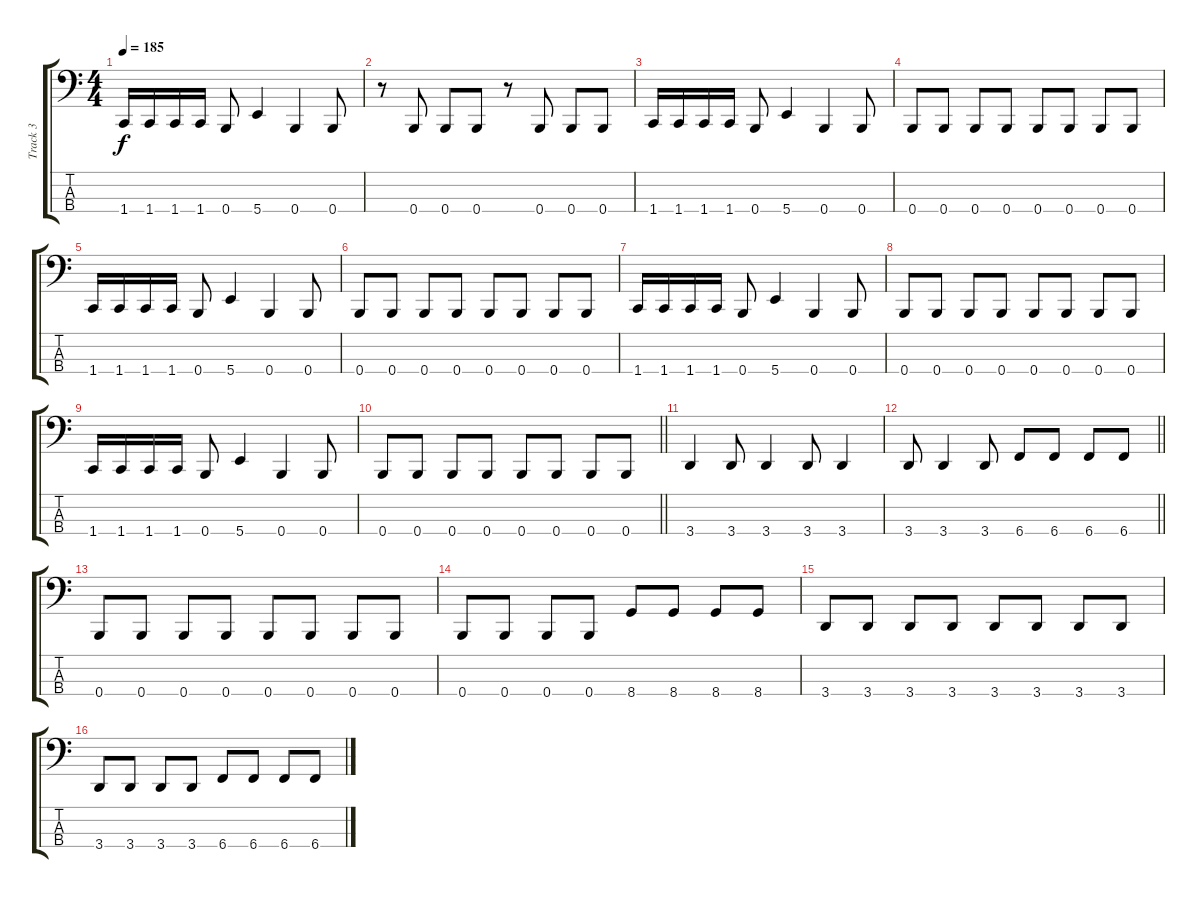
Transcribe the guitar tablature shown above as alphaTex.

\track ("Track 3" "Track 3") {instrument electricbasspick}
\staff {score tabs}
\tuning (E2 B1 Gb1 B0) {hide}
\ts (4 4)
\tempo 185
\clef f4
\ks c
1.4.16{dy f} 1.4.16 1.4.16 1.4.16 0.4.8 5.4.4 0.4.4 0.4.8 |
r.8 0.4.8 0.4.8 0.4.8 r.8 0.4.8 0.4.8 0.4.8 |
1.4.16 1.4.16 1.4.16 1.4.16 0.4.8 5.4.4 0.4.4 0.4.8 |
0.4.8 0.4.8 0.4.8 0.4.8 0.4.8 0.4.8 0.4.8 0.4.8 |
1.4.16 1.4.16 1.4.16 1.4.16 0.4.8 5.4.4 0.4.4 0.4.8 |
0.4.8 0.4.8 0.4.8 0.4.8 0.4.8 0.4.8 0.4.8 0.4.8 |
1.4.16 1.4.16 1.4.16 1.4.16 0.4.8 5.4.4 0.4.4 0.4.8 |
0.4.8 0.4.8 0.4.8 0.4.8 0.4.8 0.4.8 0.4.8 0.4.8 |
1.4.16 1.4.16 1.4.16 1.4.16 0.4.8 5.4.4 0.4.4 0.4.8 |
\barLineRight lightlight
0.4.8 0.4.8 0.4.8 0.4.8 0.4.8 0.4.8 0.4.8 0.4.8 |
3.4.4 3.4.8 3.4.4 3.4.8 3.4.4 |
\barLineRight lightlight
3.4.8 3.4.4 3.4.8 6.4.8 6.4.8 6.4.8 6.4.8 |
0.4.8 0.4.8 0.4.8 0.4.8 0.4.8 0.4.8 0.4.8 0.4.8 |
0.4.8 0.4.8 0.4.8 0.4.8 8.4.8 8.4.8 8.4.8 8.4.8 |
3.4.8 3.4.8 3.4.8 3.4.8 3.4.8 3.4.8 3.4.8 3.4.8 |
3.4.8 3.4.8 3.4.8 3.4.8 6.4.8 6.4.8 6.4.8 6.4.8
